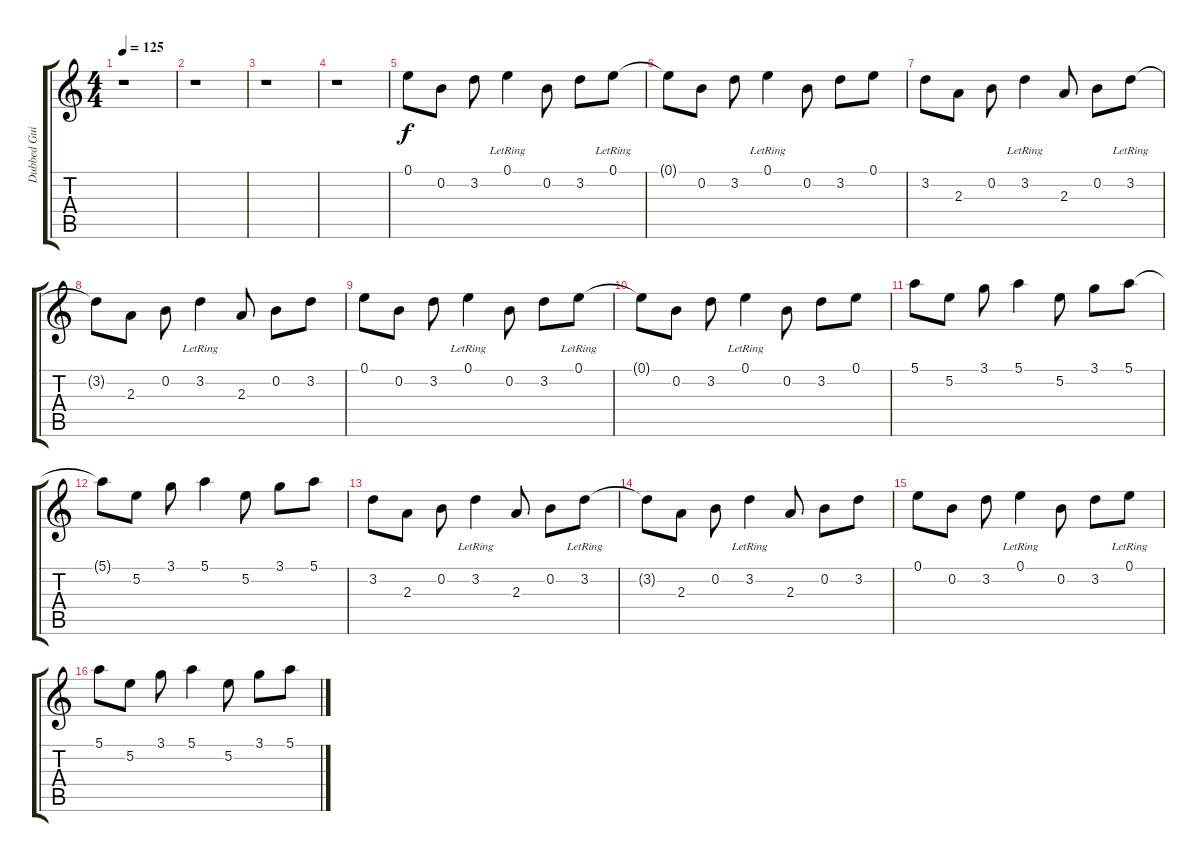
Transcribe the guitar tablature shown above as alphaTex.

\track ("Dubbed Guitar (arpeggio)" "Dubbed Gui") {instrument acousticguitarsteel}
\staff {score tabs}
\tuning (E4 B3 G3 D3 A2 E2) {hide}
\ts (4 4)
\tempo 125
\clef g2
\ks c
r.1{dy f} |
r.1 |
r.1 |
r.1 |
0.1.8 0.2.8 3.2.8 0.1{lr}.4 0.2.8 3.2.8 0.1{lr}.8 |
0.1{t}.8 0.2.8 3.2.8 0.1{lr}.4 0.2.8 3.2.8 0.1.8 |
3.2.8 2.3.8 0.2.8 3.2{lr}.4 2.3.8 0.2.8 3.2{lr}.8 |
3.2{t}.8 2.3.8 0.2.8 3.2{lr}.4 2.3.8 0.2.8 3.2.8 |
0.1.8 0.2.8 3.2.8 0.1{lr}.4 0.2.8 3.2.8 0.1{lr}.8 |
0.1{t}.8 0.2.8 3.2.8 0.1{lr}.4 0.2.8 3.2.8 0.1.8 |
5.1.8 5.2.8 3.1.8 5.1.4 5.2.8 3.1.8 5.1.8 |
5.1{t}.8 5.2.8 3.1.8 5.1.4 5.2.8 3.1.8 5.1.8 |
3.2.8 2.3.8 0.2.8 3.2{lr}.4 2.3.8 0.2.8 3.2{lr}.8 |
3.2{t}.8 2.3.8 0.2.8 3.2{lr}.4 2.3.8 0.2.8 3.2.8 |
0.1.8 0.2.8 3.2.8 0.1{lr}.4 0.2.8 3.2.8 0.1{lr}.8 |
5.1.8 5.2.8 3.1.8 5.1.4 5.2.8 3.1.8 5.1.8
